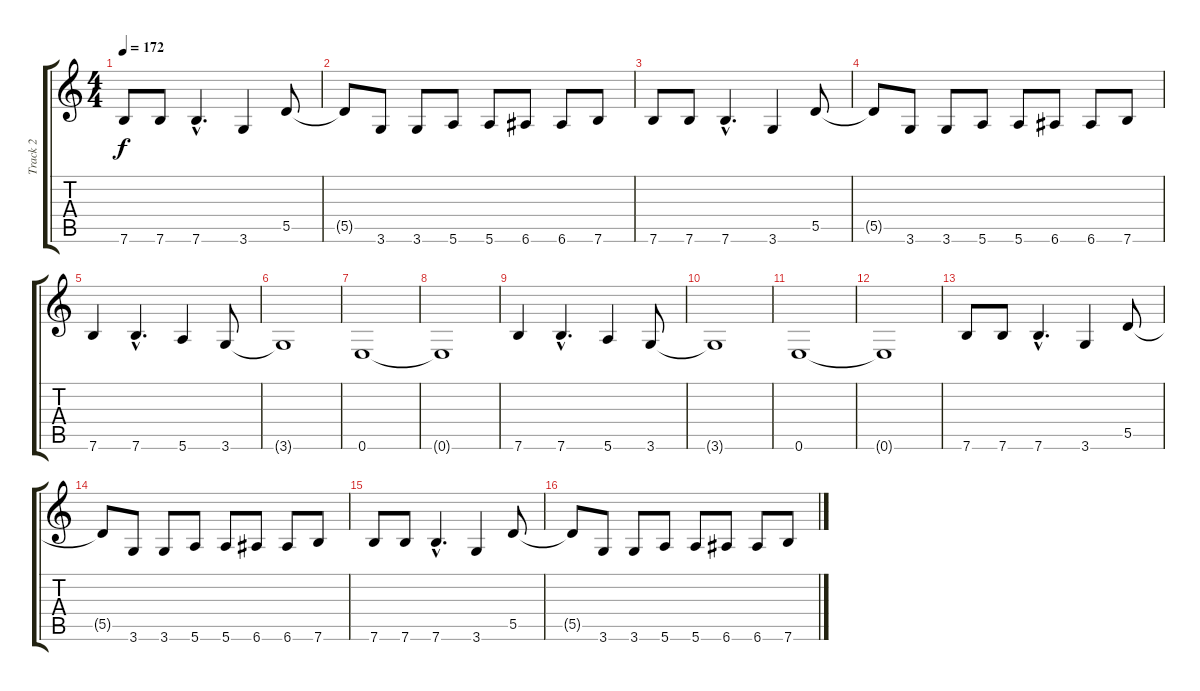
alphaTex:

\track ("Track 2" "Track 2") {instrument electricbasspick}
\staff {score tabs}
\tuning (E4 B3 G3 D3 A2 E2) {hide}
\ts (4 4)
\tempo 172
\clef g2
\ks c
7.6.8{dy f} 7.6.8 7.6{hac}.4{d} 3.6.4 5.5.8 |
5.5{t}.8 3.6.8 3.6.8 5.6.8 5.6.8 6.6.8 6.6.8 7.6.8 |
7.6.8 7.6.8 7.6{hac}.4{d} 3.6.4 5.5.8 |
5.5{t}.8 3.6.8 3.6.8 5.6.8 5.6.8 6.6.8 6.6.8 7.6.8 |
7.6.4 7.6{hac}.4{d} 5.6.4 3.6.8 |
3.6{t}.1 |
0.6.1 |
0.6{t}.1 |
7.6.4 7.6{hac}.4{d} 5.6.4 3.6.8 |
3.6{t}.1 |
0.6.1 |
0.6{t}.1 |
7.6.8 7.6.8 7.6{hac}.4{d} 3.6.4 5.5.8 |
5.5{t}.8 3.6.8 3.6.8 5.6.8 5.6.8 6.6.8 6.6.8 7.6.8 |
7.6.8 7.6.8 7.6{hac}.4{d} 3.6.4 5.5.8 |
5.5{t}.8 3.6.8 3.6.8 5.6.8 5.6.8 6.6.8 6.6.8 7.6.8
